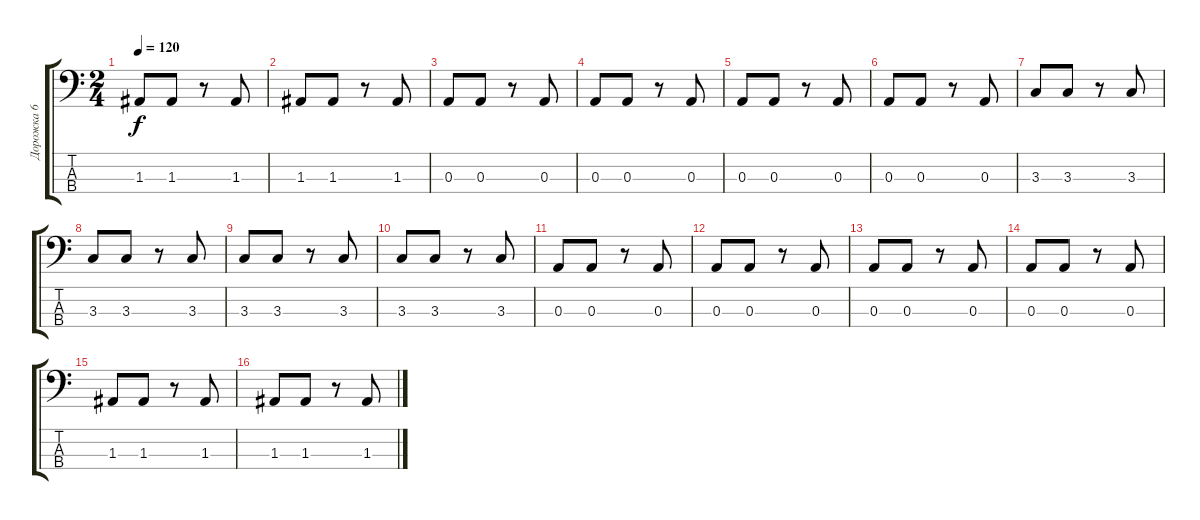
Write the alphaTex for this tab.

\track ("Дорожка 6" "Дорожка 6") {instrument electricbassfinger}
\staff {score tabs}
\tuning (G2 D2 A1 D1) {hide}
\ts (2 4)
\tempo 120
\clef f4
\ks c
1.3.8{dy f} 1.3.8 r.8 1.3.8 |
1.3.8 1.3.8 r.8 1.3.8 |
0.3.8 0.3.8 r.8 0.3.8 |
0.3.8 0.3.8 r.8 0.3.8 |
0.3.8 0.3.8 r.8 0.3.8 |
0.3.8 0.3.8 r.8 0.3.8 |
3.3.8 3.3.8 r.8 3.3.8 |
3.3.8 3.3.8 r.8 3.3.8 |
3.3.8 3.3.8 r.8 3.3.8 |
3.3.8 3.3.8 r.8 3.3.8 |
0.3.8 0.3.8 r.8 0.3.8 |
0.3.8 0.3.8 r.8 0.3.8 |
0.3.8 0.3.8 r.8 0.3.8 |
0.3.8 0.3.8 r.8 0.3.8 |
1.3.8 1.3.8 r.8 1.3.8 |
1.3.8 1.3.8 r.8 1.3.8
